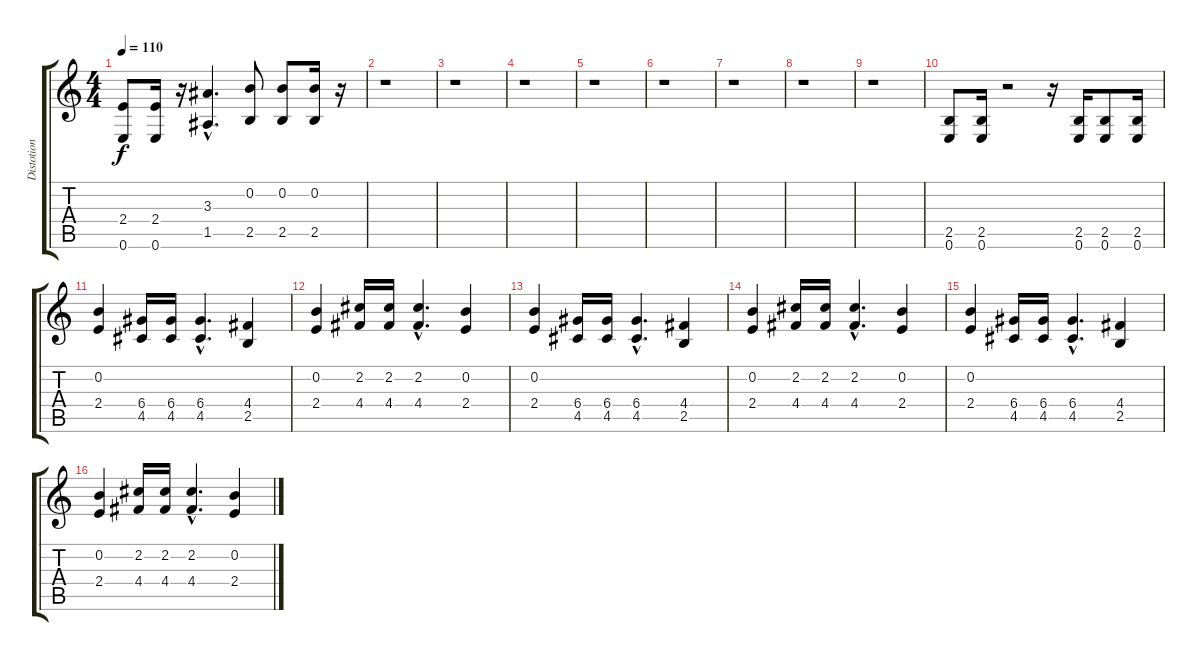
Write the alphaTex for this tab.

\track ("Distotion" "Distotion") {instrument distortionguitar}
\staff {score tabs}
\tuning (E4 B3 G3 D3 A2 E2) {hide}
\ts (4 4)
\tempo 110
\clef g2
\ks c
(2.4 0.6).8{dy f} (2.4 0.6).16 r.16 (3.3{hac} 1.5{hac}).4{d} (0.2 2.5).8 (0.2 2.5).8 (0.2 2.5).16 r.16 |
r.1 |
r.1 |
r.1 |
r.1 |
r.1 |
r.1 |
r.1 |
r.1 |
(2.5 0.6).8 (2.5 0.6).16 r.2 r.16 (2.5 0.6).16 (2.5 0.6).8 (2.5 0.6).16 |
(0.2 2.4).4 (6.4 4.5).16 (6.4 4.5).16 (6.4{hac} 4.5{hac}).4{d} (4.4 2.5).4 |
(0.2 2.4).4 (2.2 4.4).16 (2.2 4.4).16 (2.2{hac} 4.4{hac}).4{d} (0.2 2.4).4 |
(0.2 2.4).4 (6.4 4.5).16 (6.4 4.5).16 (6.4{hac} 4.5{hac}).4{d} (4.4 2.5).4 |
(0.2 2.4).4 (2.2 4.4).16 (2.2 4.4).16 (2.2{hac} 4.4{hac}).4{d} (0.2 2.4).4 |
(0.2 2.4).4 (6.4 4.5).16 (6.4 4.5).16 (6.4{hac} 4.5{hac}).4{d} (4.4 2.5).4 |
(0.2 2.4).4 (2.2 4.4).16 (2.2 4.4).16 (2.2{hac} 4.4{hac}).4{d} (0.2 2.4).4
